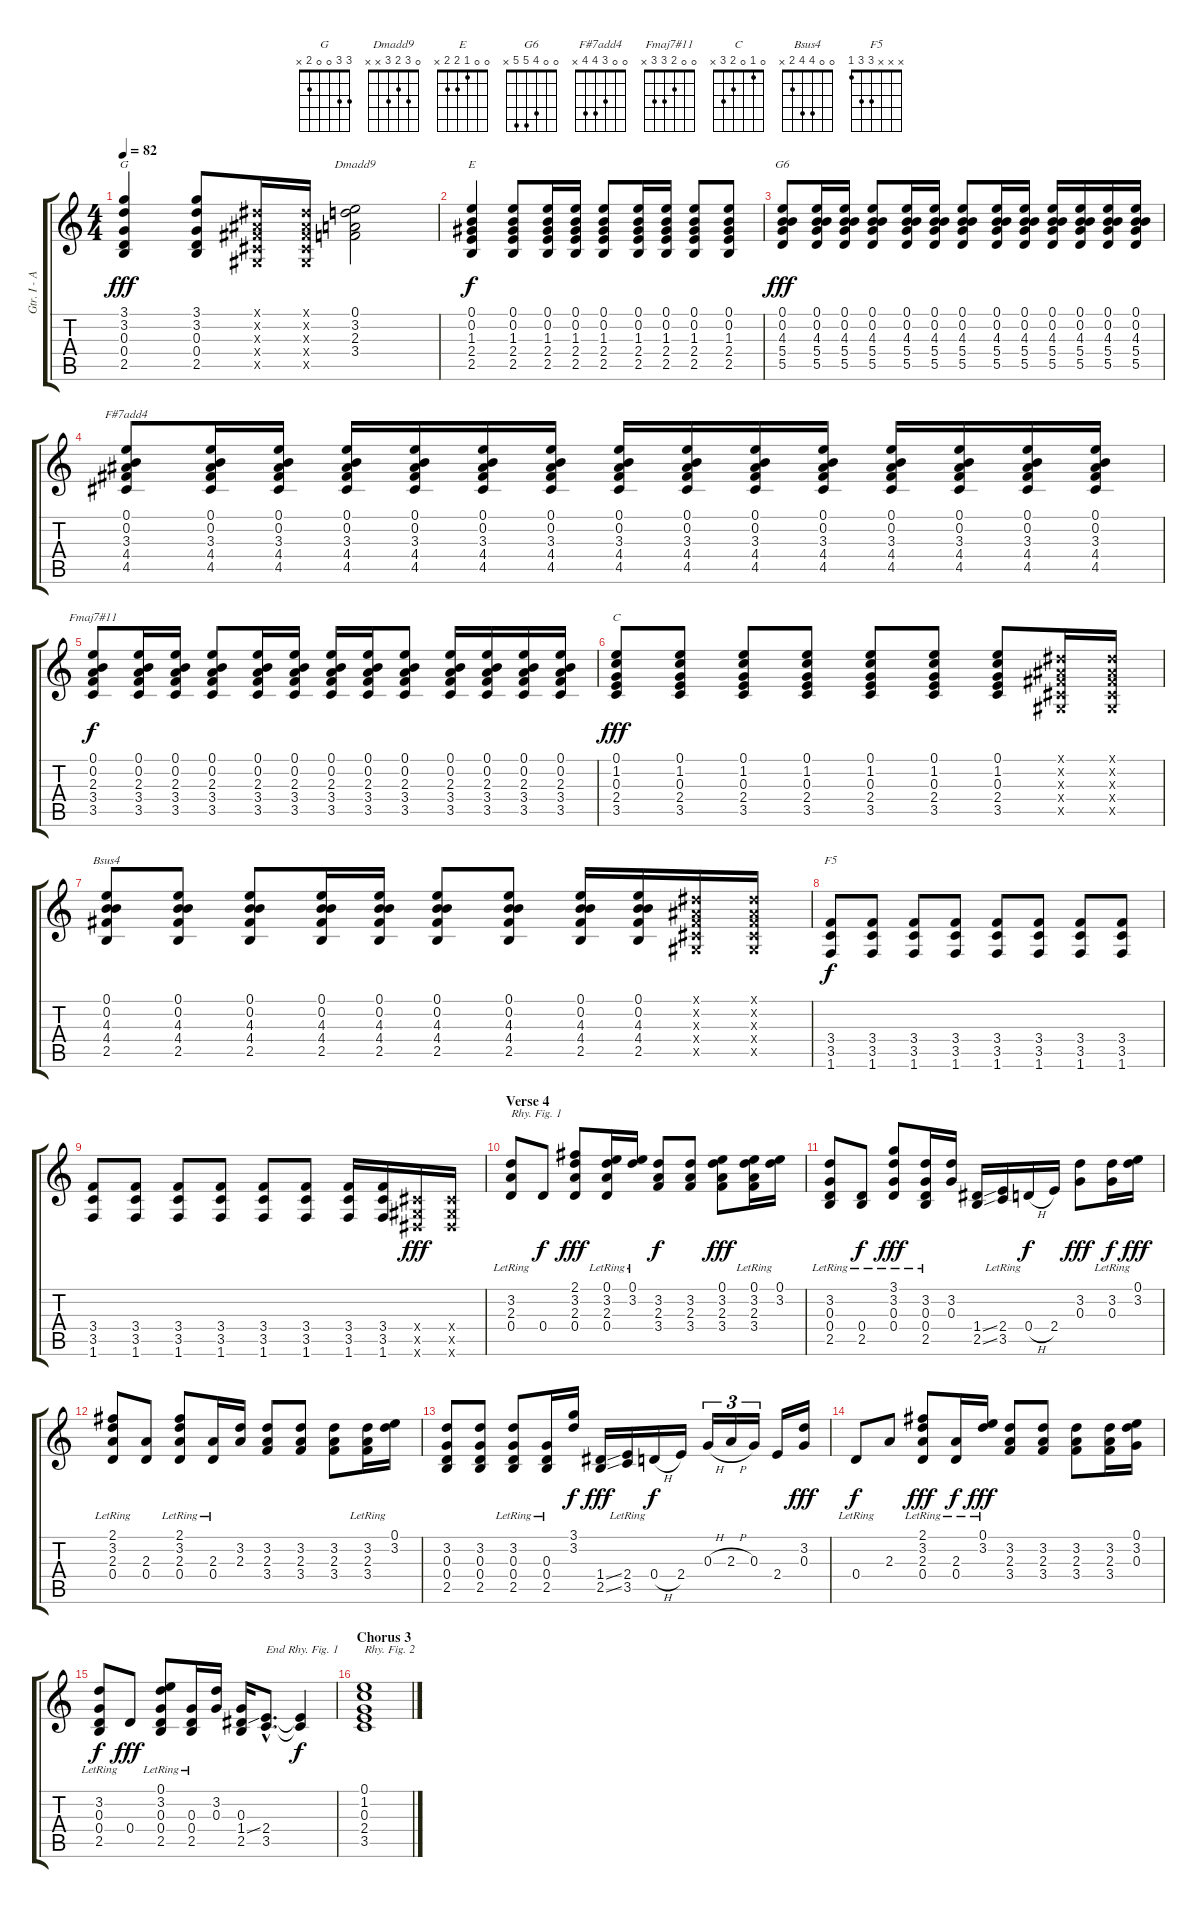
\track ("Gtr. I - Acoustic" "Gtr. I - A") {instrument acousticguitarsteel}
\staff {score tabs}
\tuning (E4 B3 G3 D3 A2 E2) {hide}
\chord ("G" 3 3 0 0 2 x)
\chord ("Dmadd9" 0 3 2 3 x x)
\chord ("E" 0 0 1 2 2 x)
\chord ("G6" 0 0 4 5 5 x)
\chord ("F#7add4" 0 0 3 4 4 x)
\chord ("Fmaj7#11" 0 0 2 3 3 x)
\chord ("C" 0 1 0 2 3 x)
\chord ("Bsus4" 0 0 4 4 2 x)
\chord ("F5" x x x 3 3 1)
\ts (4 4)
\tempo 82
\clef g2
\ks c
(3.1 3.2 0.3 0.4 2.5).4{ch "G" dy fff} (3.1 3.2 0.3 0.4 2.5).8 (-1.1{x} -1.2{x} -1.3{x} -1.4{x} -1.5{x}).16 (-1.1{x} -1.2{x} -1.3{x} -1.4{x} -1.5{x}).16 (0.1 3.2 2.3 3.4).2{ch "Dmadd9"} |
(0.1 0.2 1.3 2.4 2.5).4{ch "E" dy f} (0.1 0.2 1.3 2.4 2.5).8 (0.1 0.2 1.3 2.4 2.5).16 (0.1 0.2 1.3 2.4 2.5).16 (0.1 0.2 1.3 2.4 2.5).8 (0.1 0.2 1.3 2.4 2.5).16 (0.1 0.2 1.3 2.4 2.5).16 (0.1 0.2 1.3 2.4 2.5).8 (0.1 0.2 1.3 2.4 2.5).8 |
(0.1 0.2 4.3 5.4 5.5).8{ch "G6" dy fff} (0.1 0.2 4.3 5.4 5.5).16 (0.1 0.2 4.3 5.4 5.5).16 (0.1 0.2 4.3 5.4 5.5).8 (0.1 0.2 4.3 5.4 5.5).16 (0.1 0.2 4.3 5.4 5.5).16 (0.1 0.2 4.3 5.4 5.5).8 (0.1 0.2 4.3 5.4 5.5).16 (0.1 0.2 4.3 5.4 5.5).16 (0.1 0.2 4.3 5.4 5.5).16 (0.1 0.2 4.3 5.4 5.5).16 (0.1 0.2 4.3 5.4 5.5).16 (0.1 0.2 4.3 5.4 5.5).16 |
(0.1 0.2 3.3 4.4 4.5).8{ch "F#7add4"} (0.1 0.2 3.3 4.4 4.5).16 (0.1 0.2 3.3 4.4 4.5).16 (0.1 0.2 3.3 4.4 4.5).16 (0.1 0.2 3.3 4.4 4.5).16 (0.1 0.2 3.3 4.4 4.5).16 (0.1 0.2 3.3 4.4 4.5).16 (0.1 0.2 3.3 4.4 4.5).16 (0.1 0.2 3.3 4.4 4.5).16 (0.1 0.2 3.3 4.4 4.5).16 (0.1 0.2 3.3 4.4 4.5).16 (0.1 0.2 3.3 4.4 4.5).16 (0.1 0.2 3.3 4.4 4.5).16 (0.1 0.2 3.3 4.4 4.5).16 (0.1 0.2 3.3 4.4 4.5).16 |
(0.1 0.2 2.3 3.4 3.5).8{ch "Fmaj7#11" dy f} (0.1 0.2 2.3 3.4 3.5).16 (0.1 0.2 2.3 3.4 3.5).16 (0.1 0.2 2.3 3.4 3.5).8 (0.1 0.2 2.3 3.4 3.5).16 (0.1 0.2 2.3 3.4 3.5).16 (0.1 0.2 2.3 3.4 3.5).16 (0.1 0.2 2.3 3.4 3.5).16 (0.1 0.2 2.3 3.4 3.5).8 (0.1 0.2 2.3 3.4 3.5).16 (0.1 0.2 2.3 3.4 3.5).16 (0.1 0.2 2.3 3.4 3.5).16 (0.1 0.2 2.3 3.4 3.5).16 |
(0.1 1.2 0.3 2.4 3.5).8{ch "C" dy fff} (0.1 1.2 0.3 2.4 3.5).8 (0.1 1.2 0.3 2.4 3.5).8 (0.1 1.2 0.3 2.4 3.5).8 (0.1 1.2 0.3 2.4 3.5).8 (0.1 1.2 0.3 2.4 3.5).8 (0.1 1.2 0.3 2.4 3.5).8 (-1.1{x} -1.2{x} -1.3{x} -1.4{x} -1.5{x}).16 (-1.1{x} -1.2{x} -1.3{x} -1.4{x} -1.5{x}).16 |
(0.1 0.2 4.3 4.4 2.5).8{ch "Bsus4"} (0.1 0.2 4.3 4.4 2.5).8 (0.1 0.2 4.3 4.4 2.5).8 (0.1 0.2 4.3 4.4 2.5).16 (0.1 0.2 4.3 4.4 2.5).16 (0.1 0.2 4.3 4.4 2.5).8 (0.1 0.2 4.3 4.4 2.5).8 (0.1 0.2 4.3 4.4 2.5).16 (0.1 0.2 4.3 4.4 2.5).16 (-1.1{x} -1.2{x} -1.3{x} -1.4{x} -1.5{x}).16 (-1.1{x} -1.2{x} -1.3{x} -1.4{x} -1.5{x}).16 |
(3.4 3.5 1.6).8{ch "F5" dy f} (3.4 3.5 1.6).8 (3.4 3.5 1.6).8 (3.4 3.5 1.6).8 (3.4 3.5 1.6).8 (3.4 3.5 1.6).8 (3.4 3.5 1.6).8 (3.4 3.5 1.6).8 |
(3.4 3.5 1.6).8 (3.4 3.5 1.6).8 (3.4 3.5 1.6).8 (3.4 3.5 1.6).8 (3.4 3.5 1.6).8 (3.4 3.5 1.6).8 (3.4 3.5 1.6).16 (3.4 3.5 1.6).16 (-1.4{x} -1.5{x} -1.6{x}).16{dy fff} (-1.4{x} -1.5{x} -1.6{x}).16 |
\section ("" "Verse 4")
(3.2{lr} 2.3{lr} 0.4).8{txt "Rhy. Fig. 1"} 0.4.8{dy f} (2.1 3.2 2.3 0.4).8{dy fff} (0.1 3.2 2.3{lr} 0.4{lr}).16 (0.1{lr} 3.2).16 (3.2 2.3 3.4).8{dy f} (3.2 2.3 3.4).8 (0.1 3.2 2.3 3.4).8{dy fff} (0.1 3.2 2.3{lr} 3.4{lr}).16 (0.1 3.2).16 |
(3.2{lr} 0.3{lr} 0.4 2.5).8 (0.4 2.5{lr}).8{dy f} (3.1{lr} 3.2 0.3 0.4).8{dy fff} (3.2 0.3 0.4{lr} 2.5{lr}).16 (3.2 0.3).16 (1.4{ss} 2.5{ss}).16 (2.4 3.5{lr}).16 0.4{h}.16{dy f} 2.4.16 (3.2 0.3).8{dy fff} (3.2 0.3{lr}).16{dy f} (0.1 3.2).16{dy fff} |
(2.1{lr} 3.2{lr} 2.3 0.4).8 (2.3 0.4).8 (2.1{lr} 3.2{lr} 2.3 0.4).8 (2.3 0.4{lr}).16 (3.2 2.3).16 (3.2 2.3 3.4).8 (3.2 2.3 3.4).8 (3.2 2.3 3.4).8 (3.2 2.3{lr} 3.4{lr}).16 (0.1 3.2).16 |
(3.2 0.3 0.4 2.5).8 (3.2 0.3 0.4 2.5).8 (3.2{lr} 0.3 0.4 2.5).8 (0.3 0.4{lr} 2.5{lr}).16 (3.1 3.2).16{dy f} (1.4{ss} 2.5{ss}).16{dy fff} (2.4 3.5{lr}).16 0.4{h}.16{dy f} 2.4.16 0.3{h}.16{tu (3 2)} 2.3{h}.16{tu (3 2)} 0.3.16{tu (3 2)} 2.4.16 (3.2 0.3).16{dy fff} |
0.4{lr}.8{dy f} 2.3.8 (2.1{lr} 3.2{lr} 2.3 0.4).8{dy fff} (2.3 0.4{lr}).16{dy f} (0.1{lr} 3.2).16{dy fff} (3.2 2.3 3.4).8 (3.2 2.3 3.4).8 (3.2 2.3 3.4).8 (3.2 2.3 3.4).16 (0.1 3.2 0.3).16 |
(3.2{lr} 0.3{lr} 0.4 2.5{lr}).8{dy f} 0.4.8{dy fff} (0.1 3.2{lr} 0.3 0.4 2.5).8 (0.3 0.4{lr} 2.5{lr}).16 (3.2 0.3).16 (0.3 1.4{ss} 2.5).16 (2.4{hac} 3.5{hac}).8{d txt "End Rhy. Fig. 1"} (2.4{t} 3.5{t}).4{dy f} |
\section ("" "Chorus 3")
(0.1 1.2 0.3 2.4 3.5).1{txt "Rhy. Fig. 2"}
